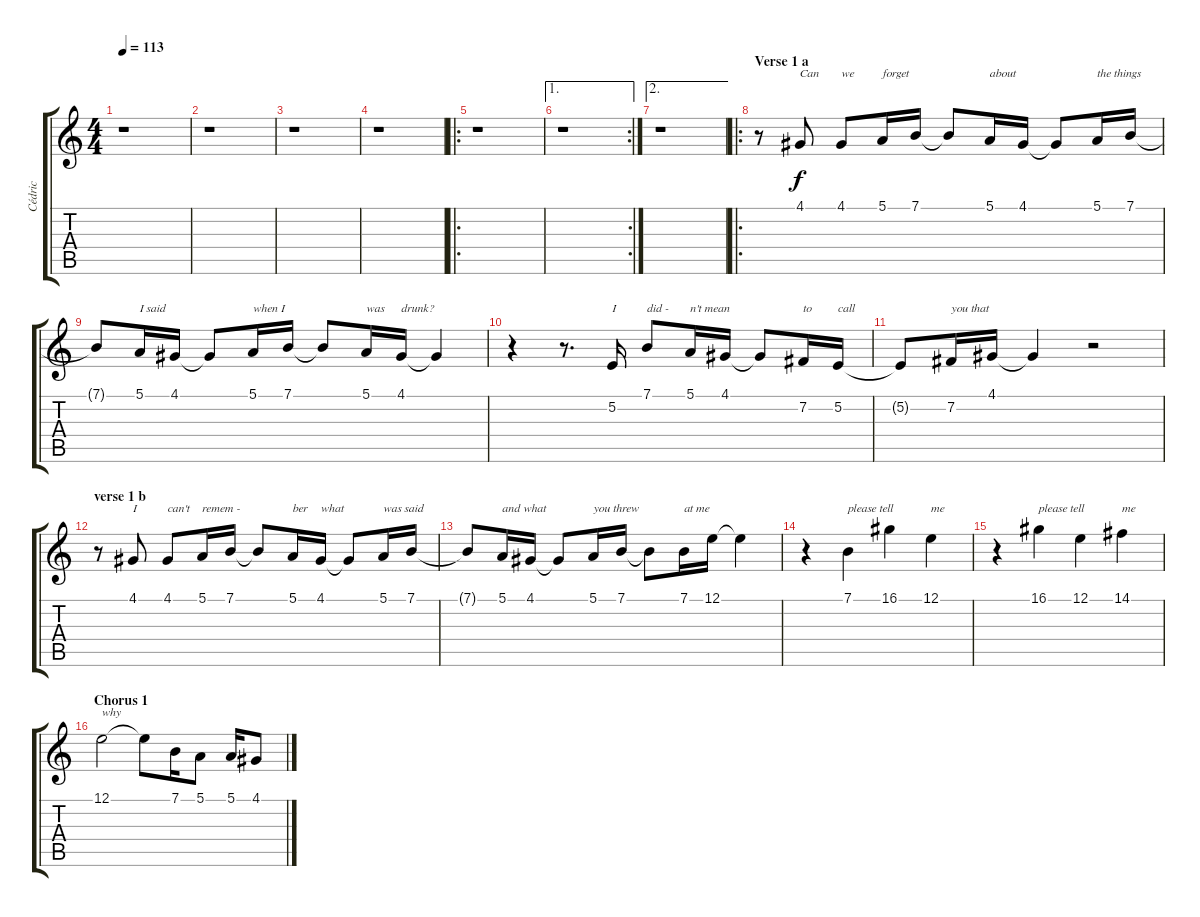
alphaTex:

\track ("Cédric" "Cédric") {instrument frenchhorn}
\staff {score tabs}
\tuning (E4 B3 G3 D3 A2 E2) {hide}
\ts (4 4)
\tempo 113
\clef g2
\ks c
r.1{dy f instrument frenchhorn} |
r.1 |
r.1 |
r.1 |
\ro
r.1 |
\ae 1
\rc 2
r.1 |
\ae 2
r.1 |
\ro
\section ("" "Verse 1 a")
r.8 4.1.8{txt "Can"} 4.1.8{txt "we"} 5.1.16{txt "forget"} 7.1.16 7.1{t}.8 5.1.16{txt "about"} 4.1.16 4.1{t}.8 5.1.16{txt "the things"} 7.1.16 |
7.1{t}.8 5.1.16{txt "I said"} 4.1.16 4.1{t}.8 5.1.16{txt "when I"} 7.1.16 7.1{t}.8 5.1.16{txt "was"} 4.1.16{txt "drunk?"} 4.1{t}.4 |
r.4 r.8{d} 5.2.16{txt "I"} 7.1.8{txt "did -"} 5.1.16{txt "n't mean"} 4.1.16 4.1{t}.8 7.2.16{txt "to"} 5.2.16{txt "call"} |
5.2{t}.8 7.2.16{txt "you that"} 4.1.16 4.1{t}.4 r.2 |
\section ("" "verse 1 b")
r.8 4.1.8{txt "I"} 4.1.8{txt "can't"} 5.1.16{txt "remem -"} 7.1.16 7.1{t}.8 5.1.16{txt "ber"} 4.1.16{txt "what"} 4.1{t}.8 5.1.16{txt "was said"} 7.1.16 |
7.1{t}.8 5.1.16{txt "and what"} 4.1.16 4.1{t}.8 5.1.16{txt "you threw"} 7.1.16 7.1{t}.8 7.1.16{txt "at me"} 12.1.16 12.1{t}.4 |
r.4 7.1.4{txt "please tell"} 16.1.4 12.1.4{txt "me"} |
r.4 16.1.4{txt "please tell"} 12.1.4 14.1.4{txt "me"} |
\section ("" "Chorus 1")
12.1.2{txt "why"} 12.1{t}.8 7.1.16 5.1.8 5.1.16 4.1.8
